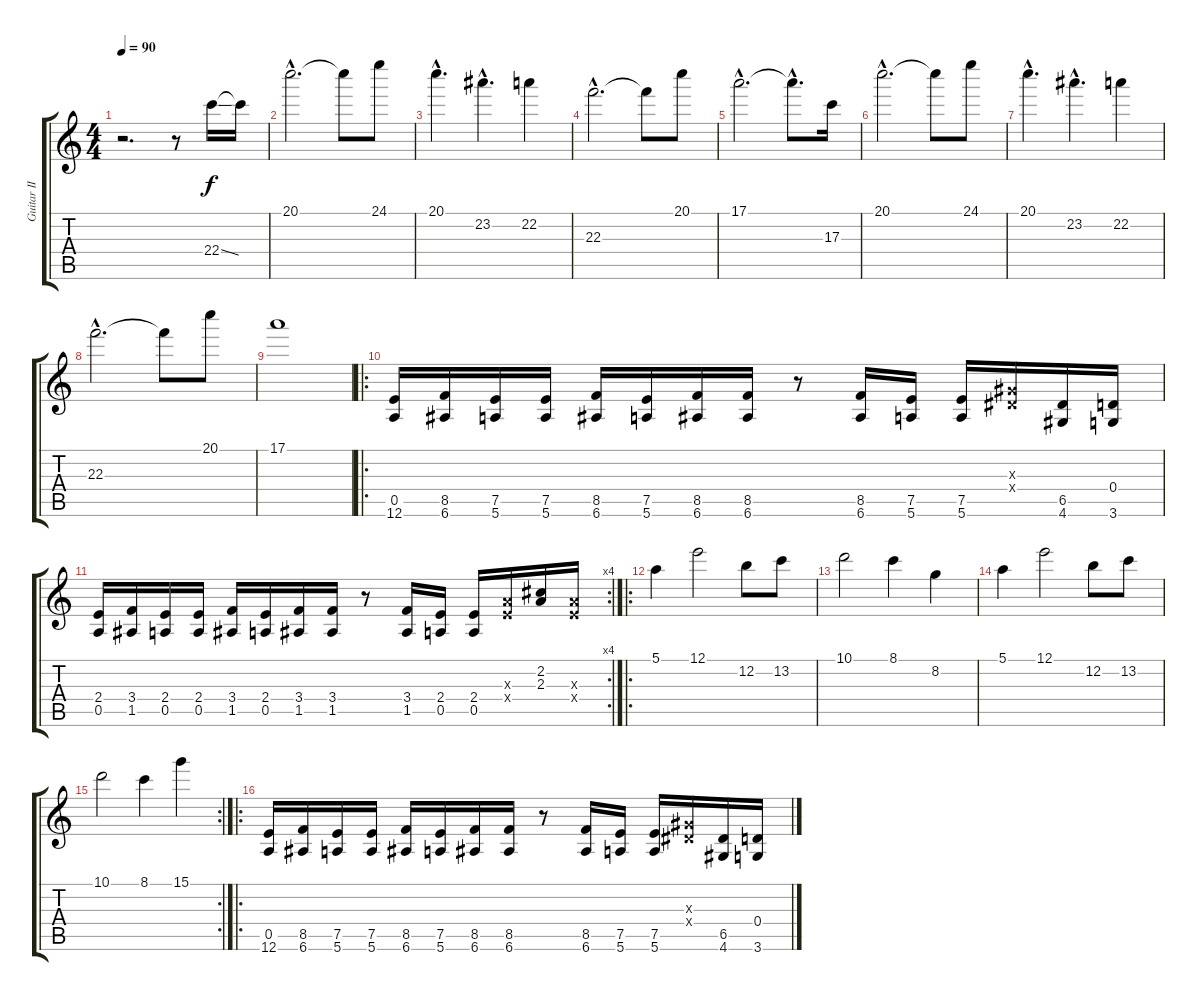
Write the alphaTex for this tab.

\track ("Guitar II" "Guitar II") {instrument distortionguitar}
\staff {score tabs}
\tuning (E4 B3 G3 D3 A2 E2) {hide}
\ts (4 4)
\tempo 90
\clef g2
\ks c
r.2{d dy f volume 10 instrument voiceoohs} r.8 22.4{ss}.16 22.4{t}.16 |
20.1{hac}.2{d} 20.1{t}.8 24.1.8 |
20.1{hac}.4{d} 23.2{hac}.4{d} 22.2.4 |
22.3{hac}.2{d} 22.3{t}.8 20.1.8 |
17.1{hac}.2{d} 17.1{hac t}.8{d} 17.3.16 |
20.1{hac}.2{d} 20.1{t}.8 24.1.8 |
20.1{hac}.4{d} 23.2{hac}.4{d} 22.2.4 |
22.3{hac}.2{d} 22.3{t}.8 20.1.8 |
17.1.1 |
\ro
(0.5 12.6).16{volume 16 instrument distortionguitar} (8.5 6.6).16 (7.5 5.6).16 (7.5 5.6).16 (8.5 6.6).16 (7.5 5.6).16 (8.5 6.6).16 (8.5 6.6).16 r.8 (8.5 6.6).16 (7.5 5.6).16 (7.5 5.6).16 (1.3{x} 1.4{x}).16 (6.5 4.6).16 (0.4 3.6).16 |
\rc 4
(2.4 0.5).16 (3.4 1.5).16 (2.4 0.5).16 (2.4 0.5).16 (3.4 1.5).16 (2.4 0.5).16 (3.4 1.5).16 (3.4 1.5).16 r.8 (3.4 1.5).16 (2.4 0.5).16 (2.4 0.5).16 (2.3{x} 2.4{x}).16 (2.2 2.3).16 (2.3{x} 2.4{x}).16 |
\ro
5.1.4{instrument kalimba} 12.1.2 12.2.8 13.2.8 |
10.1.2 8.1.4 8.2.4 |
5.1.4 12.1.2 12.2.8 13.2.8 |
\rc 2
10.1.2 8.1.4 15.1.4 |
\ro
(0.5 12.6).16{instrument distortionguitar} (8.5 6.6).16 (7.5 5.6).16 (7.5 5.6).16 (8.5 6.6).16 (7.5 5.6).16 (8.5 6.6).16 (8.5 6.6).16 r.8 (8.5 6.6).16 (7.5 5.6).16 (7.5 5.6).16 (1.3{x} 1.4{x}).16 (6.5 4.6).16 (0.4 3.6).16
